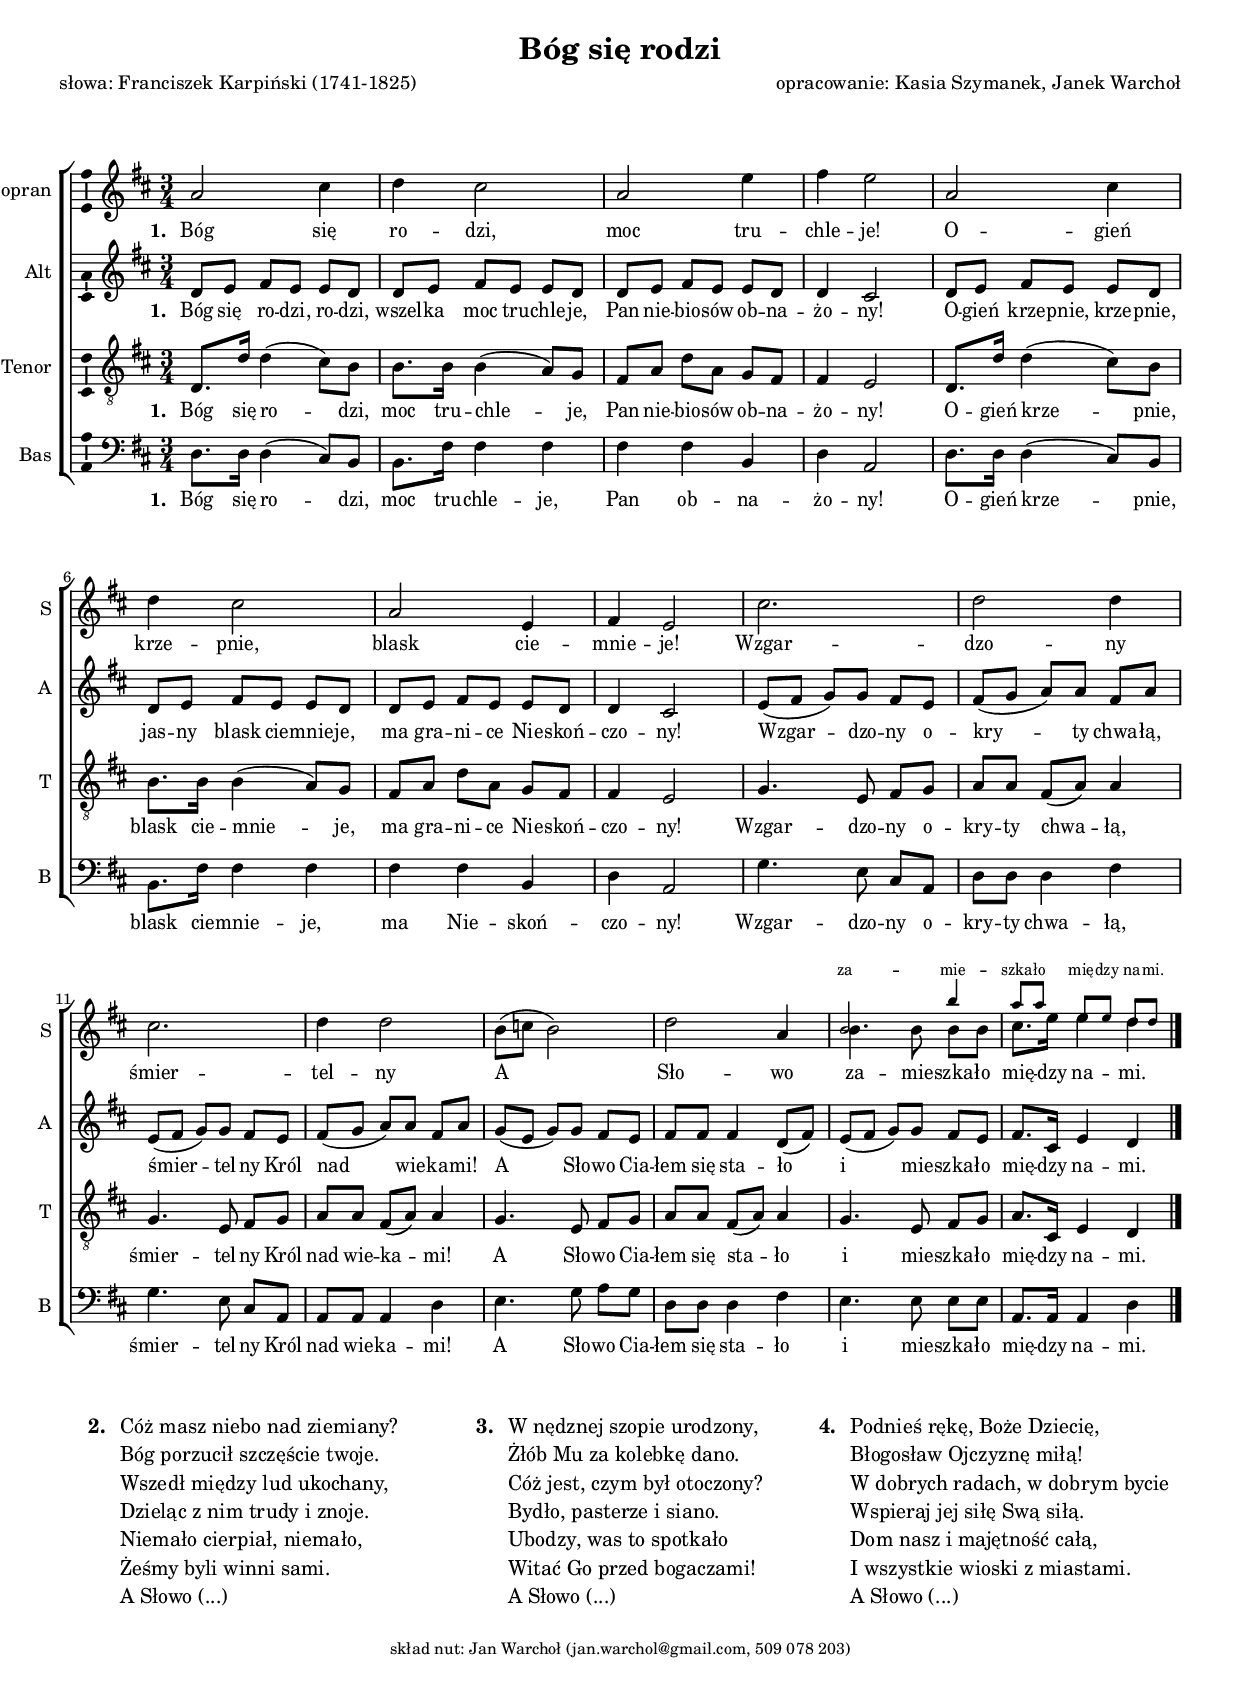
\version "2.19.0"
#(ly:set-option 'strokeadjust #t)

\header {
  title = "Bóg się rodzi"
  poet = "słowa: Franciszek Karpiński (1741-1825)"
  composer = "opracowanie: Kasia Szymanek, Janek Warchoł"
}

%--------------------------------MELODIA
metrumitp = {
  \key d \major
  \time 3/4
  \set Timing.beamExceptions = #'()
  \tempo ""
}
melodiaSopranu =
\relative f' {
  \metrumitp
  a2 cis4 |
  d4 cis2 |
  a2 e'4 |
  fis4 e2 |
  a,2 cis4 |
  d4 cis2 |
  a2 e4 |
  fis4 e2 |
  cis'2. |
  d2 d4 |
  \break
  cis2. |
  d4 d2 |
  b8( c b2) |
  d2 a4 |
  <<
    {
      b4. b8 b b |
      cis8. e16 e4 d |
    }
    \new Voice = sopranPierwszy {
      \voiceOne
      \set fontSize = #-2
      b2 b'4 |
      a8 a e e d d |
    }
    \new Lyrics \with { alignAboveContext = sopran }
    \lyricsto sopranPierwszy \lyricmode {
      \set fontSize = #-2
      za -- mie -- szka -- ło mię -- dzy na -- mi.
    }
  >>
  \bar "|."
}

melodiaAltu =
\relative f' {
  \metrumitp
  \repeat unfold 2 {
    d8 e fis e e d |
    d8 e fis e e d |
    d8 e fis e e d |
    d4 cis2 |
  }
  \repeat unfold 2 {
    e8( fis g) g fis e |
    fis8( g a) a fis a |
  }
  g8( e g) g8 fis e |
  fis8 fis fis4 d8( fis) |
  e8( fis g) g fis e |
  fis8. cis16 e4 d |
  \bar "|."
}

melodiaTenorow =
\relative f {
  \metrumitp
  \repeat unfold 2 {
    d8. d'16 d4( cis8) b |
    b8. b16 b4( a8) g |
    fis8 a d a g fis |
    fis4 e2 |
  }
  \repeat unfold 3 {
    g4. e8 fis g |
    a8 a fis( a) a4 |
  }
  g4. e8 fis g |
  a8. cis,16 e4 d |
  \bar "|."
}

melodiaBasow =
\relative f {
  \metrumitp
  \repeat unfold 2 {
    d8. d16 d4( cis8) b |
    b8. fis'16 fis4 fis |
    fis4 fis b, |
    d4 a2 |
  }
  g'4. e8 cis a |
  d8 d d4 fis |
  g4. e8 cis a |
  a8 a a4 d |
  e4. g8 a g |
  d8 d d4 fis |
  e4. e8 e e |
  a,8. a16 a4 d |
  \bar "|."
}
akordy = \chordmode {
}

%--------------------------------SŁOWA

wzgardzony = \lyricmode {
  Wzgar -- dzo -- ny o -- kry -- ty chwa -- łą,
  śmier -- tel -- ny Król nad wie -- ka -- mi!
  A Sło -- wo Cia -- łem się sta -- ło
  i mie -- szka -- ło mię -- dzy na -- mi.
  i mie -- szka -- ło mię -- dzy na -- mi.
}

tekstSopranu = \lyricmode {
  \set stanza = "1. "
  Bóg się ro -- dzi, moc  tru -- chle -- je!
  O -- gień krze -- pnie, blask cie -- mnie -- je!
  Wzgar -- dzo -- ny śmier -- tel -- ny
  A Sło -- wo
  za -- mie -- szka -- ło mię -- dzy na -- mi.
}
tekstAltu = \lyricmode {
  \set stanza = "1. "
  Bóg się ro -- dzi, ro -- dzi, wszel -- ka moc  tru -- chle -- je,
  Pan nie -- bio -- sów ob -- na -- żo -- ny!
  O -- gień krze -- pnie,  krze -- pnie, jas -- ny blask cie -- mnie -- je,
  ma gra -- ni -- ce Nie -- skoń -- czo -- ny!
  \wzgardzony
}
tekstTenorow = \lyricmode {
  \set stanza = "1. "
  Bóg się ro -- dzi, moc  tru -- chle -- je,
  Pan nie -- bio -- sów ob -- na -- żo -- ny!
  O -- gień krze -- pnie, blask cie -- mnie -- je,
  ma gra -- ni -- ce Nie -- skoń -- czo -- ny!
  \wzgardzony
}
tekstBasow = \lyricmode {
  \set stanza = "1. "
  Bóg się ro -- dzi, moc  tru -- chle -- je,
  Pan ob -- na -- żo -- ny!
  O -- gień krze -- pnie, blask cie -- mnie -- je,
  ma Nie -- skoń -- czo -- ny!
  \wzgardzony
}

zwrotkaII = \markup \column {
  "Cóż masz niebo nad ziemiany? "
  "Bóg porzucił szczęście twoje."
  "Wszedł między lud ukochany,"
  "Dzieląc z nim trudy i znoje."
  "Niemało cierpiał, niemało,"
  "Żeśmy byli winni sami."
  "A Słowo (...)"
}
zwrotkaIII = \markup \column {
  "W nędznej szopie urodzony, "
  "Żłób Mu za kolebkę dano."
  "Cóż jest, czym był otoczony?"
  "Bydło, pasterze i siano."
  "Ubodzy, was to spotkało"
  "Witać Go przed bogaczami!"
  "A Słowo (...)"
}
zwrotkaIV = \markup \column {
  "Podnieś rękę, Boże Dziecię,"
  "Błogosław Ojczyznę miłą!"
  "W dobrych radach, w dobrym bycie"
  "Wspieraj jej siłę Swą siłą."
  "Dom nasz i majętność całą,"
  "I wszystkie wioski z miastami."
  "A Słowo (...)"
}
zwrotkaV = \markup {
}

%--------------------------------USTAWIENIA

#(set-global-staff-size 16.5)

\paper {
  indent = 2 \mm
  system-count = 3
  short-indent = 2 \mm
  %left-margin = 15 \mm
  %right-margin = 15 \mm
  top-markup-spacing #'basic-distance = 8
  markup-system-spacing #'basic-distance = 18
  system-system-spacing #'basic-distance = 18
  system-system-spacing #'padding = 1
  score-markup-spacing #'basic-distance = 15
  %ragged-last-bottom = ##f
}

#(define powiekszenie-zwrotek '(1.05 . 1.1))
#(define interlinia '(baseline-skip . 3)) % 3 is Lily default
odstepMiedzyZwrotkami = \markup \vspace #2
odstepOdNumeruDoZwrotki = \markup \hspace #1

\layout {
  \override LyricText #'stencil =
  #(lambda (grob)
     (ly:stencil-scale (lyric-text::print grob) 0.9 1))
}

%--------------------------------STRUKTURA

\score {
  \new ChoirStaff <<
    \new ChordNames {
      \germanChords
      \set chordNameLowercaseMinor = ##t
      \akordy
    }
    \new Staff = sopran {
      \clef treble
      \set Staff.instrumentName = "Sopran "
      \set Staff.shortInstrumentName = "S "
      \new Voice = sopran
      \with { \consists "Ambitus_engraver" } {
        \set Staff.midiInstrument = "clarinet"
        \dynamicUp
        \tupletUp
        \melodiaSopranu
      }
    }
    \new Lyrics \lyricsto sopran \tekstSopranu

    \new Staff = alt
    \with { \consists "Ambitus_engraver" } {
      \clef treble
      \set Staff.instrumentName = "Alt "
      \set Staff.shortInstrumentName = "A "
      \new Voice = alt {
        \set Staff.midiInstrument = "clarinet"
        \dynamicUp
        \tupletUp
        \melodiaAltu
      }
    }
    \new Lyrics \lyricsto alt \tekstAltu

    \new Staff = tenor
    \with { \consists "Ambitus_engraver" } {
      \clef "treble_8"
      \set Staff.instrumentName = "Tenor "
      \set Staff.shortInstrumentName = "T "
      \new Voice = tenor {
        \set Staff.midiInstrument = "clarinet"
        \dynamicUp
        \tupletUp
        \melodiaTenorow
      }
    }
    \new Lyrics \lyricsto tenor \tekstTenorow

    \new Staff = bas
    \with { \consists "Ambitus_engraver" } {
      \clef bass
      \set Staff.instrumentName = "Bas "
      \set Staff.shortInstrumentName = "B "
      \new Voice = bas {
        \set Staff.midiInstrument = "clarinet"
        \dynamicUp
        \tupletUp
        \melodiaBasow
      }
    }
    \new Lyrics \lyricsto bas \tekstBasow
  >>
  \layout {
  }
  \midi {
    \tempo 4=85
  }
}

\markup {
  \fill-line {
    \scale #powiekszenie-zwrotek {
      \null

      \override #interlinia
      \line {
        \bold
        "2."
        \odstepOdNumeruDoZwrotki
        \zwrotkaII
      }

      \null

      \override #interlinia
      \line {
        \bold
        "3."
        \odstepOdNumeruDoZwrotki
        \zwrotkaIII
      }

      \null

      \override #interlinia
      \line {
        \bold
        "4."
        \odstepOdNumeruDoZwrotki
        \zwrotkaIV
      }

      \null
    }
  }
}

%--------------------------------STOPKA

\paper {
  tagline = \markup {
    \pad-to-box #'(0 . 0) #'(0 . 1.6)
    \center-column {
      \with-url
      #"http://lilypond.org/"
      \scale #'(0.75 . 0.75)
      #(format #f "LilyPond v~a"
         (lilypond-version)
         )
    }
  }

  oddFooterMarkup = \markup {
    \override #'(baseline-skip . 1)
    \column {
      \fill-line {
        %% Copyright header field only on first page in each bookpart.
        \on-the-fly #part-first-page {
          \override #'(baseline-skip . 2)
          \center-column {
            \scale #'(1 . 1)
            \fromproperty #'header:copyright
            \scale #'(0.85 . 0.85)
            "skład nut: Jan Warchoł (jan.warchol@gmail.com, 509 078 203)"
          }
        }
      }
      \fill-line {
        %% Tagline header field only on last page in the book.
        \on-the-fly #last-page \fromproperty #'header:tagline
      }
    }
  }
}
